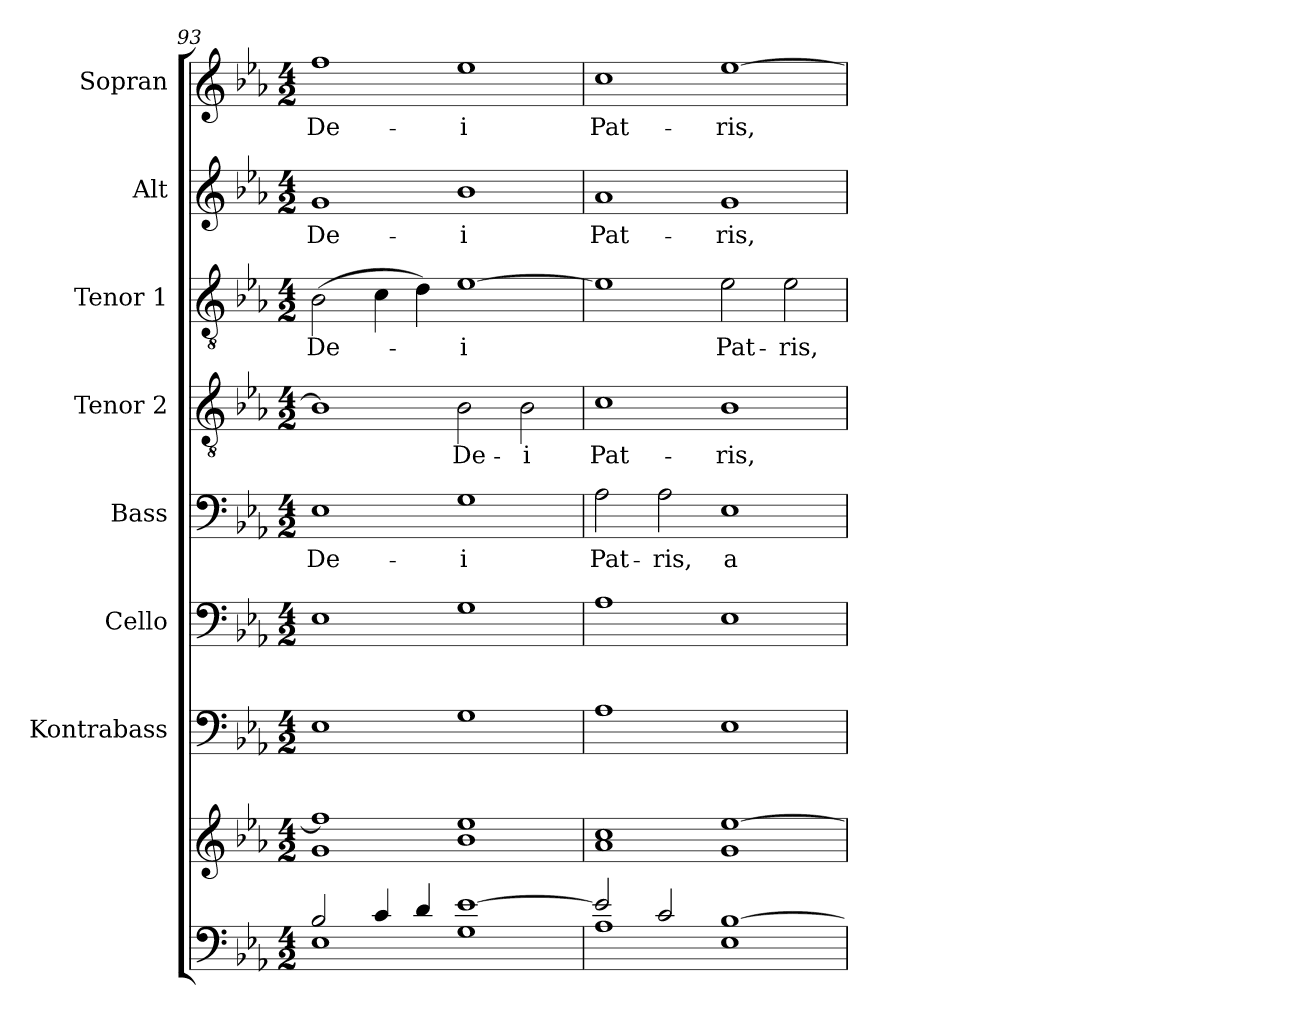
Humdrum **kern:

**kern	**kern	**kern	**kern	**kern	**text	**kern	**text	**kern	**text	**kern	**text	**kern	**text
*part8	*part8	*part7	*part6	*part5	*part5	*part4	*part4	*part3	*part3	*part2	*part2	*part1	*part1
*staff9	*staff8	*staff7	*staff6	*staff5	*staff5	*staff4	*staff4	*staff3	*staff3	*staff2	*staff2	*staff1	*staff1
*	*	*I"Kontrabass	*I"Cello	*I"Bass	*	*I"Tenor 2	*	*I"Tenor 1	*	*I"Alt	*	*I"Sopran	*
*	*	*I'Kb.	*	*I'B.	*	*I'T. 2	*	*I'T. 1	*	*I'A.	*	*I'S.	*
*clefF4	*clefG2	*clefF4	*clefF4	*clefF4	*	*clefGv2	*	*clefGv2	*	*clefG2	*	*clefG2	*
*	*	*ITrd7c12	*	*	*	*	*	*	*	*	*	*	*
*k[b-e-a-]	*k[b-e-a-]	*k[b-e-a-]	*k[b-e-a-]	*k[b-e-a-]	*	*k[b-e-a-]	*	*k[b-e-a-]	*	*k[b-e-a-]	*	*k[b-e-a-]	*
*E-:	*E-:	*E-:	*E-:	*E-:	*	*E-:	*	*E-:	*	*E-:	*	*E-:	*
*M4/2	*M4/2	*M4/2	*M4/2	*M4/2	*	*M4/2	*	*M4/2	*	*M4/2	*	*M4/2	*
=93	=93	=93	=93	=93	=93	=93	=93	=93	=93	=93	=93	=93	=93
*^	*^	*	*	*	*	*	*	*	*	*	*	*	*
!	!	!	!	!	!	!	!LO:LY:b	!	!	!	!LO:LY:b	!	!LO:LY:b	!	!LO:LY:b
2B-/	1E-	1ff]	1g	1EE-	1E-	1E-	De-	1B-]	.	(>2B-\	De-	1g	De-	1ff	De-
4c/	.	.	.	.	.	.	.	.	.	4c\	.	.	.	.	.
4d/	.	.	.	.	.	.	.	.	.	4d\)	.	.	.	.	.
!	!	!	!	!	!	!	!LO:LY:b	!	!LO:LY:b	!	!LO:LY:b	!	!LO:LY:b	!	!LO:LY:b
[>1e-	1G	1ee-	1b-	1GG	1G	1G	-i	2B-\	De-	[1e-	-i	1b-	-i	1ee-	-i
!	!	!	!	!	!	!	!	!	!LO:LY:b	!	!	!	!	!	!
.	.	.	.	.	.	.	.	2B-\	-i	.	.	.	.	.	.
=94	=94	=94	=94	=94	=94	=94	=94	=94	=94	=94	=94	=94	=94	=94	=94
!	!	!	!	!	!	!	!LO:LY:b	!	!LO:LY:b	!	!	!	!LO:LY:b	!	!LO:LY:b
2e-/]	1A-	1cc	1a-	1AA-	1A-	2A-\	Pat-	1c	Pat-	1e-]	.	1a-	Pat-	1cc	Pat-
!	!	!	!	!	!	!	!LO:LY:b	!	!	!	!	!	!	!	!
2c/	.	.	.	.	.	2A-\	-ris,	.	.	.	.	.	.	.	.
!	!	!	!	!	!	!	!LO:LY:b	!	!LO:LY:b	!	!LO:LY:b	!	!LO:LY:b	!	!LO:LY:b
[>1B-	1E-	[>1ee-	1g	1EE-	1E-	1E-	a-	1B-	-ris,	2e-\	Pat-	1g	-ris,	[1ee-	-ris,
!	!	!	!	!	!	!	!	!	!	!	!LO:LY:b	!	!	!	!
.	.	.	.	.	.	.	.	.	.	2e-\	-ris,	.	.	.	.
*v	*v	*	*	*	*	*	*	*	*	*	*	*	*	*	*
*	*v	*v	*	*	*	*	*	*	*	*	*	*	*	*
=	=	=	=	=	=	=	=	=	=	=	=	=	=
*-	*-	*-	*-	*-	*-	*-	*-	*-	*-	*-	*-	*-	*-
